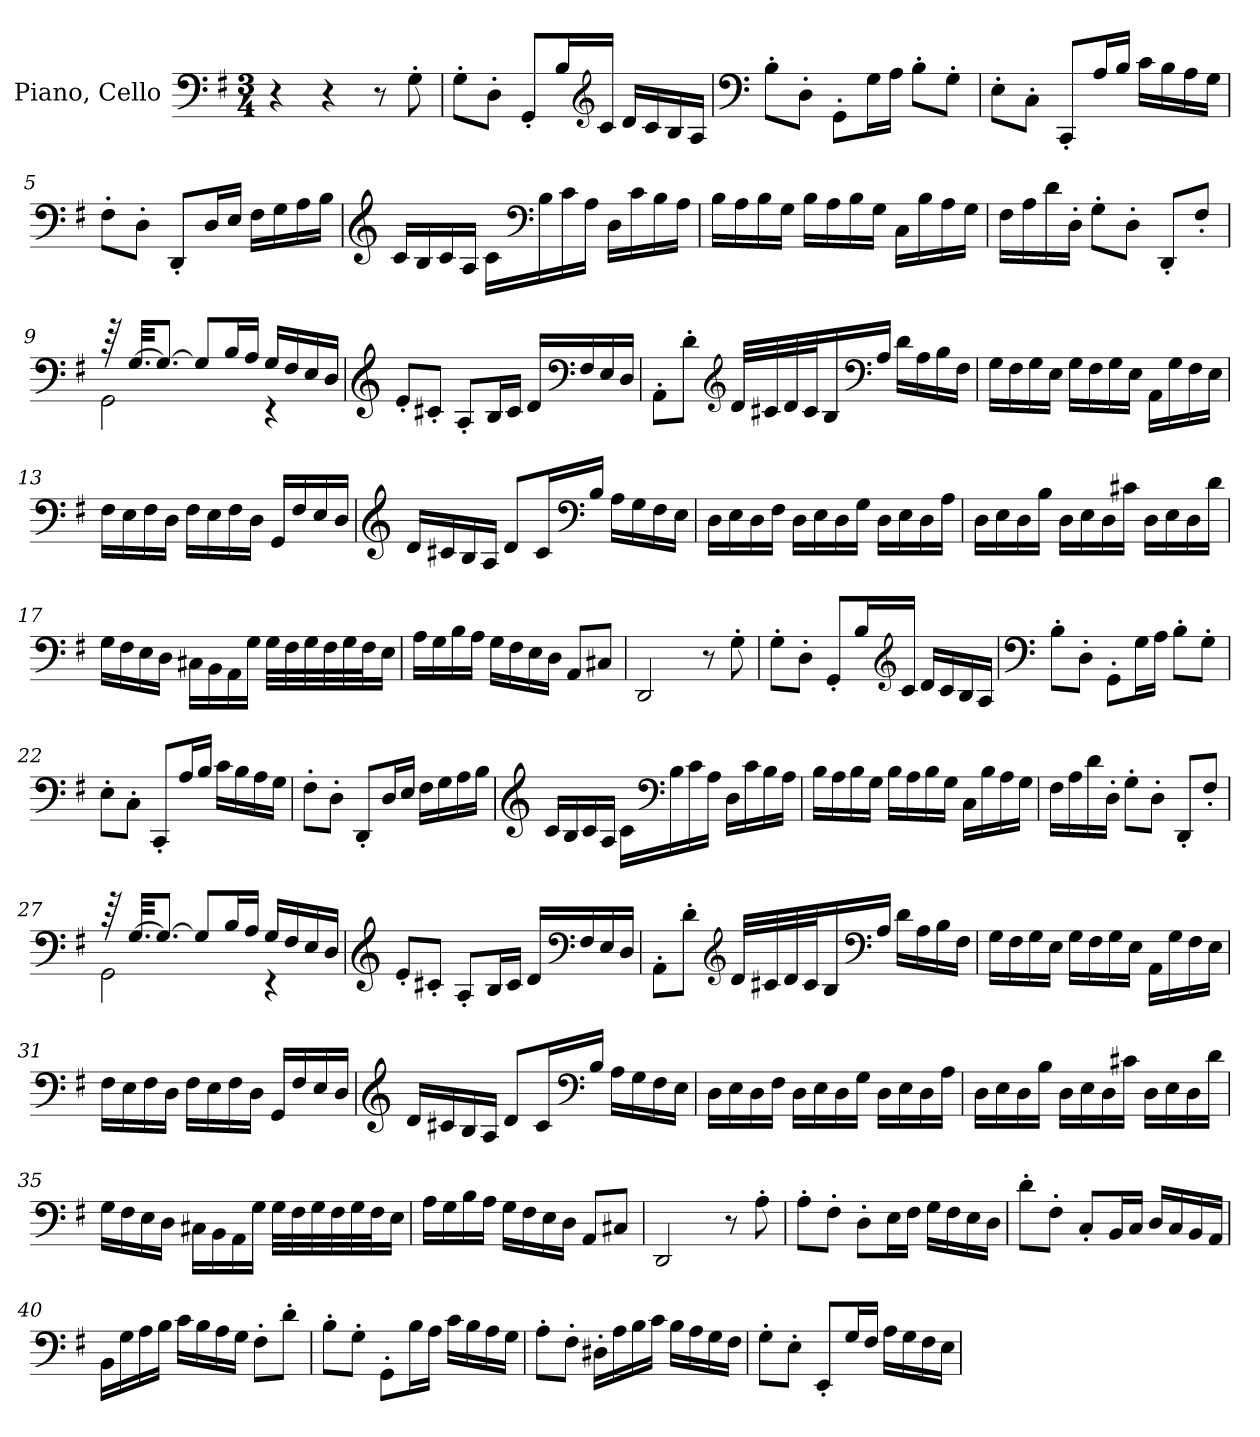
**kern
*part1
*staff1
*I"Piano, Cello
*I'Pno.
*clefF4
*k[f#]
*M3/4
*MM100
=1
4r
4r
8r
8G'\
=2
8G'\L
8D'\J
8GG'/L
16B/L
*clefG2
16c/JJ
16d/LL
16c/
16B/
16A/JJ
=3
*clefF4
8B'\L
8D'\J
8GG'\L
16G\L
16A\JJ
8B'\L
8G'\J
=4
8E'\L
8C'\J
8CC'/L
16A/L
16B/JJ
16c\LL
16B\
16A\
16G\JJ
=5
8F#'\L
8D'\J
8DD'/L
16D/L
16E/JJ
16F#\LL
16G\
16A\
16B\JJ
!!LO:LB:g=z
=6
*clefG2
16c/LL
16B/
16c/
16A/JJ
16c\LL
*clefF4
16B\
16c\
16A\JJ
16D\LL
16c\
16B\
16A\JJ
=7
16B\LL
16A\
16B\
16G\JJ
16B\LL
16A\
16B\
16G\JJ
16C\LL
16B\
16A\
16G\JJ
=8
16F#\LL
16A\
16d\
16D'\JJ
8G'\L
8D'\J
8DD'/L
8F#'/J
!!LO:LB:g=z
=9
*^
64r	2GG\
[32.G/KKL	.
8.G/J_	.
8G/L]	.
16B/L	.
16A/JJ	.
16G/LL	4r
16F#/	.
16E/	.
16D/JJ	.
*v	*v
=10
*clefG2
8e'/L
8c#X'/J
8A'/L
16B/L
16c#/JJ
16d/LL
*clefF4
16F#/
16E/
16D/JJ
=11
8AA'\L
8d'\J
*clefG2
32d/LLL
32c#X/
32d/
32c#/J
16B/
*clefF4
16A/JJ
16d\LL
16A\
16B\
16F#\JJ
!!LO:LB:g=z
=12
16G\LL
16F#\
16G\
16E\JJ
16G\LL
16F#\
16G\
16E\JJ
16AA\LL
16G\
16F#\
16E\JJ
=13
16F#\LL
16E\
16F#\
16D\JJ
16F#\LL
16E\
16F#\
16D\JJ
16GG/LL
16F#/
16E/
16D/JJ
=14
*clefG2
16d/LL
16c#X/
16B/
16A/JJ
8d/L
16c#/L
*clefF4
16B/JJ
16A\LL
16G\
16F#\
16E\JJ
!!LO:LB:g=z
=15
16D\LL
16E\
16D\
16F#\JJ
16D\LL
16E\
16D\
16G\JJ
16D\LL
16E\
16D\
16A\JJ
=16
16D\LL
16E\
16D\
16B\JJ
16D\LL
16E\
16D\
16c#X\JJ
16D\LL
16E\
16D\
16d\JJ
=17
16G\LL
16F#\
16E\
16D\JJ
16C#X\LL
16BB\
16AA\
16G\JJ
32G\LLL
32F#\
32G\
32F#\
32G\
32F#\J
16E\JJ
!!LO:LB:g=z
=18
16A\LL
16G\
16B\
16A\JJ
16G\LL
16F#\
16E\
16D\JJ
8AA/L
8C#X/J
=19
2DD/
8r
8G'\
=20
8G'\L
8D'\J
8GG'/L
16B/L
*clefG2
16c/JJ
16d/LL
16c/
16B/
16A/JJ
=21
*clefF4
8B'\L
8D'\J
8GG'\L
16G\L
16A\JJ
8B'\L
8G'\J
=22
8E'\L
8C'\J
8CC'/L
16A/L
16B/JJ
16c\LL
16B\
16A\
16G\JJ
!!LO:LB:g=z
=23
8F#'\L
8D'\J
8DD'/L
16D/L
16E/JJ
16F#\LL
16G\
16A\
16B\JJ
=24
*clefG2
16c/LL
16B/
16c/
16A/JJ
16c\LL
*clefF4
16B\
16c\
16A\JJ
16D\LL
16c\
16B\
16A\JJ
=25
16B\LL
16A\
16B\
16G\JJ
16B\LL
16A\
16B\
16G\JJ
16C\LL
16B\
16A\
16G\JJ
=26
16F#\LL
16A\
16d\
16D'\JJ
8G'\L
8D'\J
8DD'/L
8F#'/J
!!LO:LB:g=z
=27
*^
64r	2GG\
[32.G/KKL	.
8.G/J_	.
8G/L]	.
16B/L	.
16A/JJ	.
16G/LL	4r
16F#/	.
16E/	.
16D/JJ	.
*v	*v
=28
*clefG2
8e'/L
8c#X'/J
8A'/L
16B/L
16c#/JJ
16d/LL
*clefF4
16F#/
16E/
16D/JJ
=29
8AA'\L
8d'\J
*clefG2
32d/LLL
32c#X/
32d/
32c#/J
16B/
*clefF4
16A/JJ
16d\LL
16A\
16B\
16F#\JJ
!!LO:LB:g=z
=30
16G\LL
16F#\
16G\
16E\JJ
16G\LL
16F#\
16G\
16E\JJ
16AA\LL
16G\
16F#\
16E\JJ
=31
16F#\LL
16E\
16F#\
16D\JJ
16F#\LL
16E\
16F#\
16D\JJ
16GG/LL
16F#/
16E/
16D/JJ
=32
*clefG2
16d/LL
16c#X/
16B/
16A/JJ
8d/L
16c#/L
*clefF4
16B/JJ
16A\LL
16G\
16F#\
16E\JJ
!!LO:LB:g=z
=33
16D\LL
16E\
16D\
16F#\JJ
16D\LL
16E\
16D\
16G\JJ
16D\LL
16E\
16D\
16A\JJ
=34
16D\LL
16E\
16D\
16B\JJ
16D\LL
16E\
16D\
16c#X\JJ
16D\LL
16E\
16D\
16d\JJ
=35
16G\LL
16F#\
16E\
16D\JJ
16C#X\LL
16BB\
16AA\
16G\JJ
32G\LLL
32F#\
32G\
32F#\
32G\
32F#\J
16E\JJ
!!LO:LB:g=z
=36
16A\LL
16G\
16B\
16A\JJ
16G\LL
16F#\
16E\
16D\JJ
8AA/L
8C#X/J
=37
2DD/
8r
8A'\
=38
8A'\L
8F#'\J
8D'\L
16E\L
16F#\JJ
16G\LL
16F#\
16E\
16D\JJ
=39
8d'\L
8F#'\J
8C'/L
16BB/L
16C/JJ
16D/LL
16C/
16BB/
16AA/JJ
=40
16BB\LL
16G\
16A\
16B\JJ
16c\LL
16B\
16A\
16G\JJ
8F#'\L
8d'\J
!!LO:PB:g=z
=41
8B'\L
8G'\J
8GG'\L
16B\L
16A\JJ
16c\LL
16B\
16A\
16G\JJ
=42
8A'\L
8F#'\J
16D#X'\LL
16A\
16B\
16c\JJ
16B\LL
16A\
16G\
16F#\JJ
=43
8G'\L
8E'\J
8EE'/L
16G/L
16F#/JJ
16A\LL
16G\
16F#\
16E\JJ
=
*-
